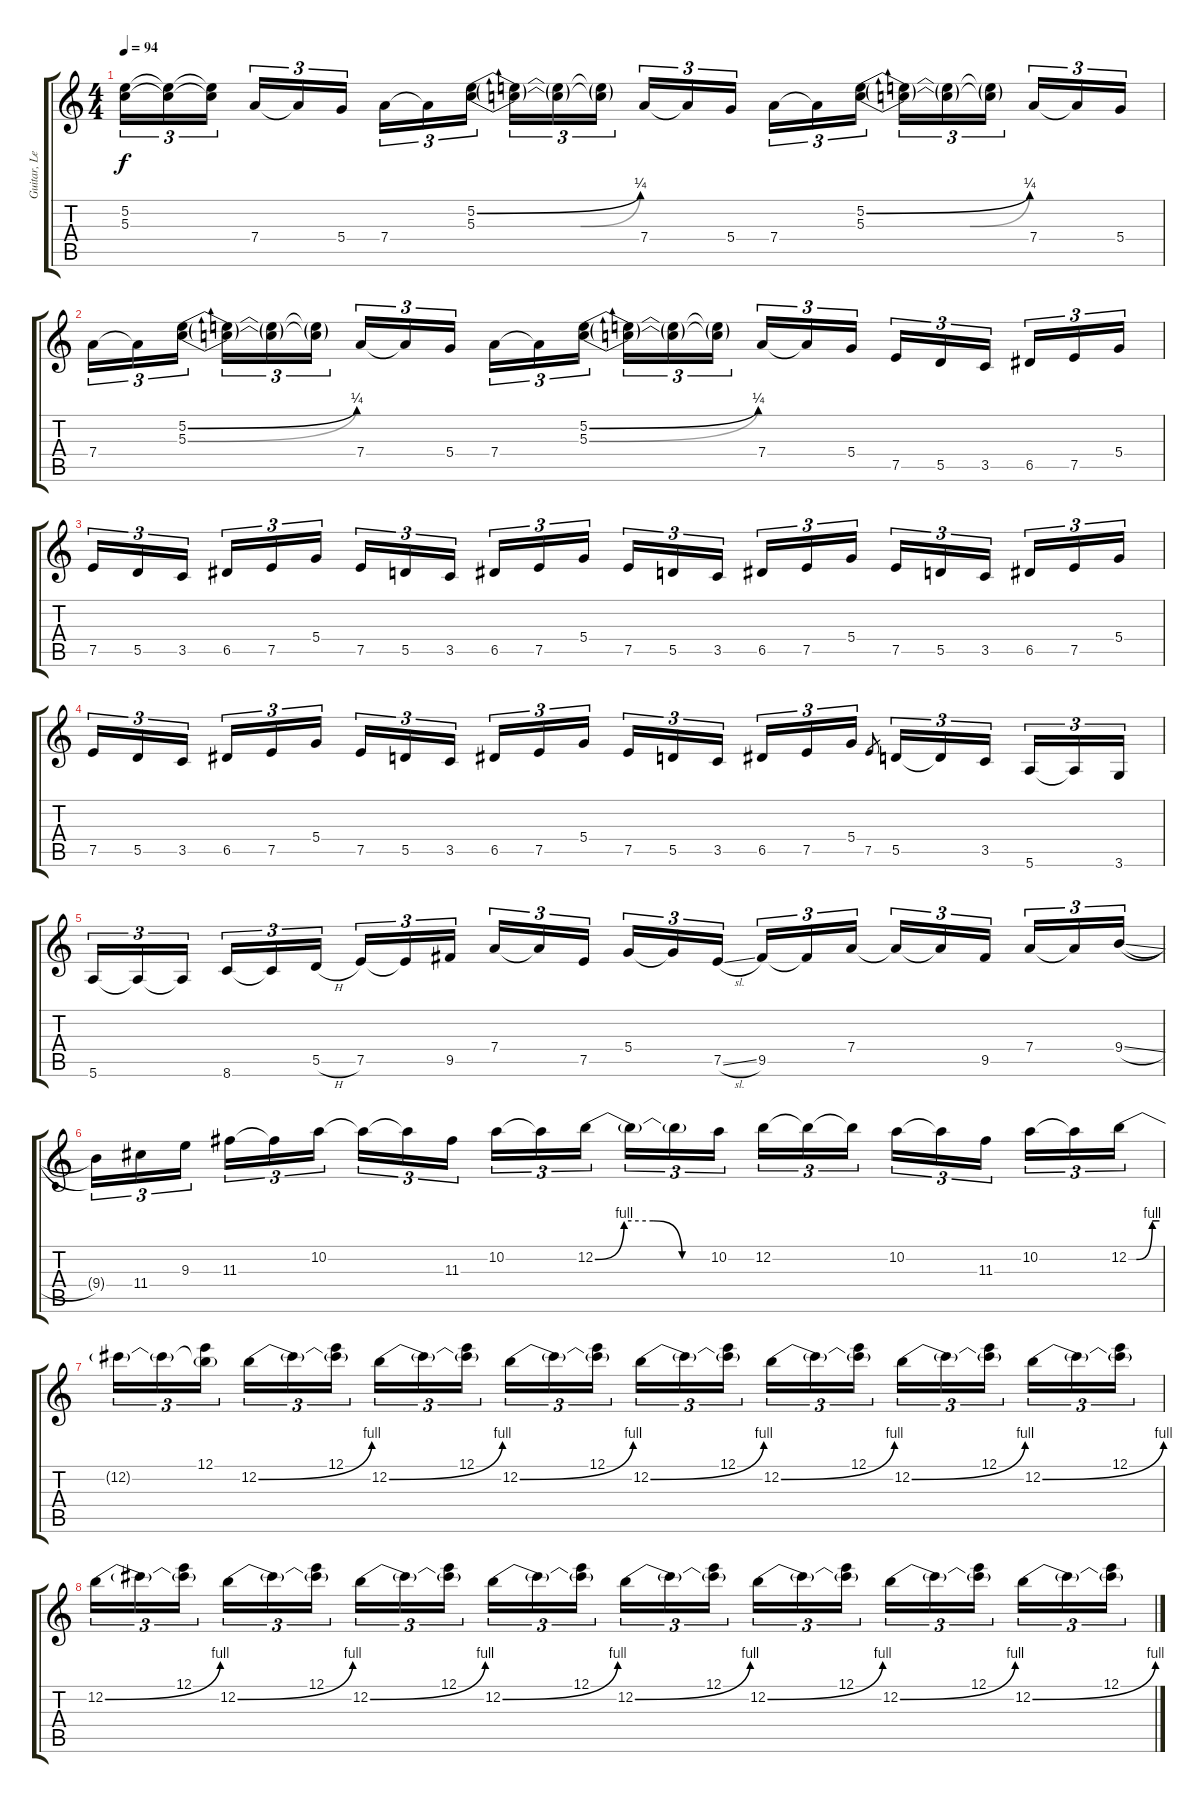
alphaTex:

\track ("Guitar, Lead" "Guitar, Le") {instrument distortionguitar}
\staff {score tabs}
\tuning (E4 B3 G3 D3 A2 E2) {hide}
\ts (4 4)
\tempo 94
\clef g2
\ks c
(5.2{t} 5.3{t}).16{tu (3 2) dy f} (5.2{t} 5.3{t}).16{tu (3 2)} (5.2{t} 5.3{t}).16{tu (3 2) beam splitsecondary} 7.4.16{tu (3 2)} 7.4{t}.16{tu (3 2)} 5.4.16{tu (3 2)} 7.4.16{tu (3 2)} 7.4{t}.16{tu (3 2)} (5.2{be (bend 0 0 60 1)} 5.3{be (custom 0 0 28 0 30 0 38 0 60 1)}).16{tu (3 2) beam splitsecondary} (5.2{t} 5.3{t}).16{tu (3 2)} (5.2{t} 5.3{t}).16{tu (3 2)} (5.2{t} 5.3{t}).16{tu (3 2)} 7.4.16{tu (3 2)} 7.4{t}.16{tu (3 2)} 5.4.16{tu (3 2) beam splitsecondary} 7.4.16{tu (3 2)} 7.4{t}.16{tu (3 2)} (5.2{be (bend 0 0 60 1)} 5.3{be (custom 0 0 28 0 30 0 38 0 60 1)}).16{tu (3 2)} (5.2{t} 5.3{t}).16{tu (3 2)} (5.2{t} 5.3{t}).16{tu (3 2)} (5.2{t} 5.3{t}).16{tu (3 2) beam splitsecondary} 7.4.16{tu (3 2)} 7.4{t}.16{tu (3 2)} 5.4.16{tu (3 2)} |
7.4.16{tu (3 2)} 7.4{t}.16{tu (3 2)} (5.2{be (bend 0 0 60 1)} 5.3{be (bend 0 0 60 1)}).16{tu (3 2) beam splitsecondary} (5.2{t} 5.3{t}).16{tu (3 2)} (5.2{t} 5.3{t}).16{tu (3 2)} (5.2{t} 5.3{t}).16{tu (3 2)} 7.4.16{tu (3 2)} 7.4{t}.16{tu (3 2)} 5.4.16{tu (3 2) beam splitsecondary} 7.4.16{tu (3 2)} 7.4{t}.16{tu (3 2)} (5.2{be (bend 0 0 60 1)} 5.3{be (bend 0 0 60 1)}).16{tu (3 2)} (5.2{t} 5.3{t}).16{tu (3 2)} (5.2{t} 5.3{t}).16{tu (3 2)} (5.2{t} 5.3{t}).16{tu (3 2) beam splitsecondary} 7.4.16{tu (3 2)} 7.4{t}.16{tu (3 2)} 5.4.16{tu (3 2)} 7.5.16{tu (3 2)} 5.5.16{tu (3 2)} 3.5.16{tu (3 2) beam splitsecondary} 6.5.16{tu (3 2)} 7.5.16{tu (3 2)} 5.4.16{tu (3 2)} |
7.5.16{tu (3 2)} 5.5.16{tu (3 2)} 3.5.16{tu (3 2) beam splitsecondary} 6.5.16{tu (3 2)} 7.5.16{tu (3 2)} 5.4.16{tu (3 2)} 7.5.16{tu (3 2)} 5.5.16{tu (3 2)} 3.5.16{tu (3 2) beam splitsecondary} 6.5.16{tu (3 2)} 7.5.16{tu (3 2)} 5.4.16{tu (3 2)} 7.5.16{tu (3 2)} 5.5.16{tu (3 2)} 3.5.16{tu (3 2) beam splitsecondary} 6.5.16{tu (3 2)} 7.5.16{tu (3 2)} 5.4.16{tu (3 2)} 7.5.16{tu (3 2)} 5.5.16{tu (3 2)} 3.5.16{tu (3 2) beam splitsecondary} 6.5.16{tu (3 2)} 7.5.16{tu (3 2)} 5.4.16{tu (3 2)} |
7.5.16{tu (3 2)} 5.5.16{tu (3 2)} 3.5.16{tu (3 2) beam splitsecondary} 6.5.16{tu (3 2)} 7.5.16{tu (3 2)} 5.4.16{tu (3 2)} 7.5.16{tu (3 2)} 5.5.16{tu (3 2)} 3.5.16{tu (3 2) beam splitsecondary} 6.5.16{tu (3 2)} 7.5.16{tu (3 2)} 5.4.16{tu (3 2)} 7.5.16{tu (3 2)} 5.5.16{tu (3 2)} 3.5.16{tu (3 2) beam splitsecondary} 6.5.16{tu (3 2)} 7.5.16{tu (3 2)} 5.4.16{tu (3 2)} 7.5.8{gr} 5.5.16{tu (3 2)} 5.5{t}.16{tu (3 2)} 3.5.16{tu (3 2) beam splitsecondary} 5.6.16{tu (3 2)} 5.6{t}.16{tu (3 2)} 3.6.16{tu (3 2)} |
5.6.16{tu (3 2)} 5.6{t}.16{tu (3 2)} 5.6{t}.16{tu (3 2) beam splitsecondary} 8.6.16{tu (3 2)} 8.6{t}.16{tu (3 2)} 5.5{h}.16{tu (3 2)} 7.5.16{tu (3 2)} 7.5{t}.16{tu (3 2)} 9.5.16{tu (3 2) beam splitsecondary} 7.4.16{tu (3 2)} 7.4{t}.16{tu (3 2)} 7.5.16{tu (3 2)} 5.4.16{tu (3 2)} 5.4{t}.16{tu (3 2)} 7.5{sl}.16{tu (3 2) beam splitsecondary} 9.5.16{tu (3 2)} 9.5{t}.16{tu (3 2)} 7.4.16{tu (3 2)} 7.4{t}.16{tu (3 2)} 7.4{t}.16{tu (3 2)} 9.5.16{tu (3 2) beam splitsecondary} 7.4.16{tu (3 2)} 7.4{t}.16{tu (3 2)} 9.4{sl}.16{tu (3 2)} |
9.4{t}.16{tu (3 2)} 11.4.16{tu (3 2)} 9.3.16{tu (3 2) beam splitsecondary} 11.3.16{tu (3 2)} 11.3{t}.16{tu (3 2)} 10.2.16{tu (3 2)} 10.2{t}.16{tu (3 2)} 10.2{t}.16{tu (3 2)} 11.3.16{tu (3 2) beam splitsecondary} 10.2.16{tu (3 2)} 10.2{t}.16{tu (3 2)} 12.2{be (custom 0 0 15 4 30 4 45 0 60 0)}.16{tu (3 2)} 12.2{t}.16{tu (3 2)} 12.2{t}.16{tu (3 2)} 10.2.16{tu (3 2) beam splitsecondary} 12.2.16{tu (3 2)} 12.2{t}.16{tu (3 2)} 12.2{t}.16{tu (3 2)} 10.2.16{tu (3 2)} 10.2{t}.16{tu (3 2)} 11.3.16{tu (3 2) beam splitsecondary} 10.2.16{tu (3 2)} 10.2{t}.16{tu (3 2)} 12.2{be (custom 0 0 15 0 46 4 60 4)}.16{tu (3 2)} |
12.2{t}.16{tu (3 2)} 12.2{t}.16{tu (3 2)} (12.1 12.2{t}).16{tu (3 2) beam splitsecondary} 12.2{be (bend 0 0 60 4)}.16{tu (3 2)} 12.2{t}.16{tu (3 2)} (12.1 12.2{t}).16{tu (3 2)} 12.2{be (bend 0 0 60 4)}.16{tu (3 2)} 12.2{t}.16{tu (3 2)} (12.1 12.2{t}).16{tu (3 2) beam splitsecondary} 12.2{be (bend 0 0 60 4)}.16{tu (3 2)} 12.2{t}.16{tu (3 2)} (12.1 12.2{t}).16{tu (3 2)} 12.2{be (bend 0 0 60 4)}.16{tu (3 2)} 12.2{t}.16{tu (3 2)} (12.1 12.2{t}).16{tu (3 2) beam splitsecondary} 12.2{be (bend 0 0 60 4)}.16{tu (3 2)} 12.2{t}.16{tu (3 2)} (12.1 12.2{t}).16{tu (3 2)} 12.2{be (bend 0 0 60 4)}.16{tu (3 2)} 12.2{t}.16{tu (3 2)} (12.1 12.2{t}).16{tu (3 2) beam splitsecondary} 12.2{be (bend 0 0 60 4)}.16{tu (3 2)} 12.2{t}.16{tu (3 2)} (12.1 12.2{t}).16{tu (3 2)} |
12.2{be (bend 0 0 60 4)}.16{tu (3 2)} 12.2{t}.16{tu (3 2)} (12.1 12.2{t}).16{tu (3 2) beam splitsecondary} 12.2{be (bend 0 0 60 4)}.16{tu (3 2)} 12.2{t}.16{tu (3 2)} (12.1 12.2{t}).16{tu (3 2)} 12.2{be (bend 0 0 60 4)}.16{tu (3 2)} 12.2{t}.16{tu (3 2)} (12.1 12.2{t}).16{tu (3 2) beam splitsecondary} 12.2{be (bend 0 0 60 4)}.16{tu (3 2)} 12.2{t}.16{tu (3 2)} (12.1 12.2{t}).16{tu (3 2)} 12.2{be (bend 0 0 60 4)}.16{tu (3 2)} 12.2{t}.16{tu (3 2)} (12.1 12.2{t}).16{tu (3 2) beam splitsecondary} 12.2{be (bend 0 0 60 4)}.16{tu (3 2)} 12.2{t}.16{tu (3 2)} (12.1 12.2{t}).16{tu (3 2)} 12.2{be (bend 0 0 60 4)}.16{tu (3 2)} 12.2{t}.16{tu (3 2)} (12.1 12.2{t}).16{tu (3 2) beam splitsecondary} 12.2{be (bend 0 0 60 4)}.16{tu (3 2)} 12.2{t}.16{tu (3 2)} (12.1 12.2{t}).16{tu (3 2)}
